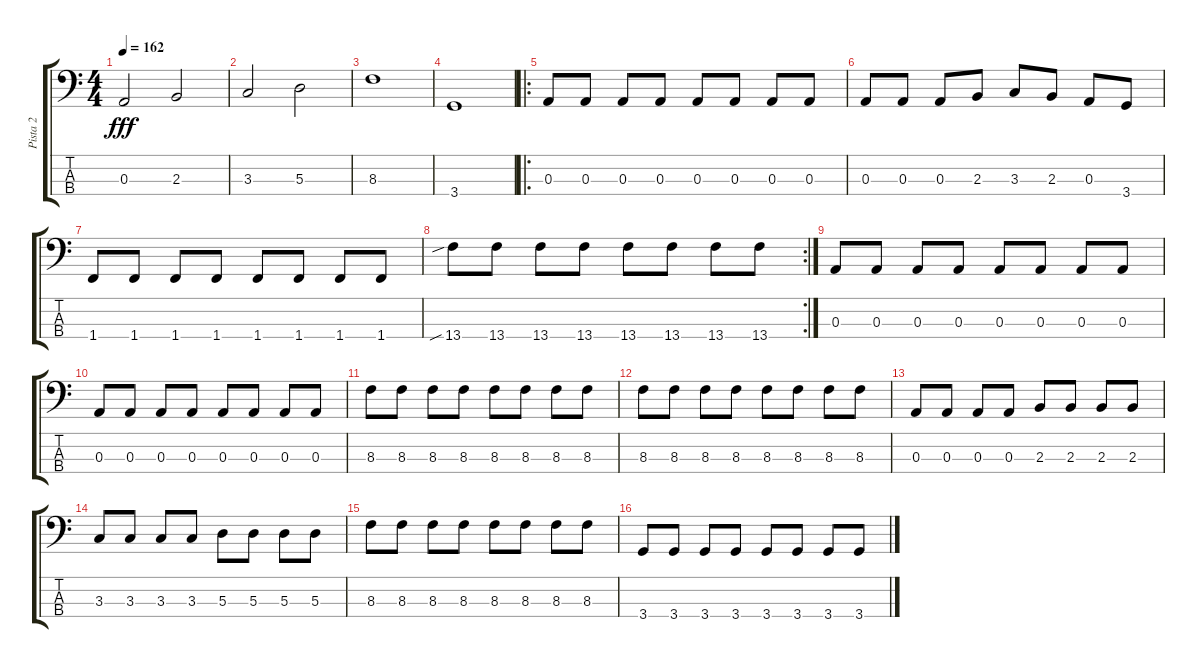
\track ("Pista 2" "Pista 2") {instrument electricbasspick}
\staff {score tabs}
\tuning (G2 D2 A1 E1) {hide}
\ts (4 4)
\tempo 162
\clef f4
\ks c
0.3.2{dy fff} 2.3.2 |
3.3.2 5.3.2 |
8.3.1 |
3.4.1 |
\ro
0.3.8 0.3.8 0.3.8 0.3.8 0.3.8 0.3.8 0.3.8 0.3.8 |
0.3.8 0.3.8 0.3.8 2.3.8 3.3.8 2.3.8 0.3.8 3.4.8 |
1.4.8 1.4.8 1.4.8 1.4.8 1.4.8 1.4.8 1.4.8 1.4.8 |
\rc 2
13.4{sib}.8 13.4.8 13.4.8 13.4.8 13.4.8 13.4.8 13.4.8 13.4.8 |
0.3.8 0.3.8 0.3.8 0.3.8 0.3.8 0.3.8 0.3.8 0.3.8 |
0.3.8 0.3.8 0.3.8 0.3.8 0.3.8 0.3.8 0.3.8 0.3.8 |
8.3.8 8.3.8 8.3.8 8.3.8 8.3.8 8.3.8 8.3.8 8.3.8 |
8.3.8 8.3.8 8.3.8 8.3.8 8.3.8 8.3.8 8.3.8 8.3.8 |
0.3.8 0.3.8 0.3.8 0.3.8 2.3.8 2.3.8 2.3.8 2.3.8 |
3.3.8 3.3.8 3.3.8 3.3.8 5.3.8 5.3.8 5.3.8 5.3.8 |
8.3.8 8.3.8 8.3.8 8.3.8 8.3.8 8.3.8 8.3.8 8.3.8 |
3.4.8 3.4.8 3.4.8 3.4.8 3.4.8 3.4.8 3.4.8 3.4.8
